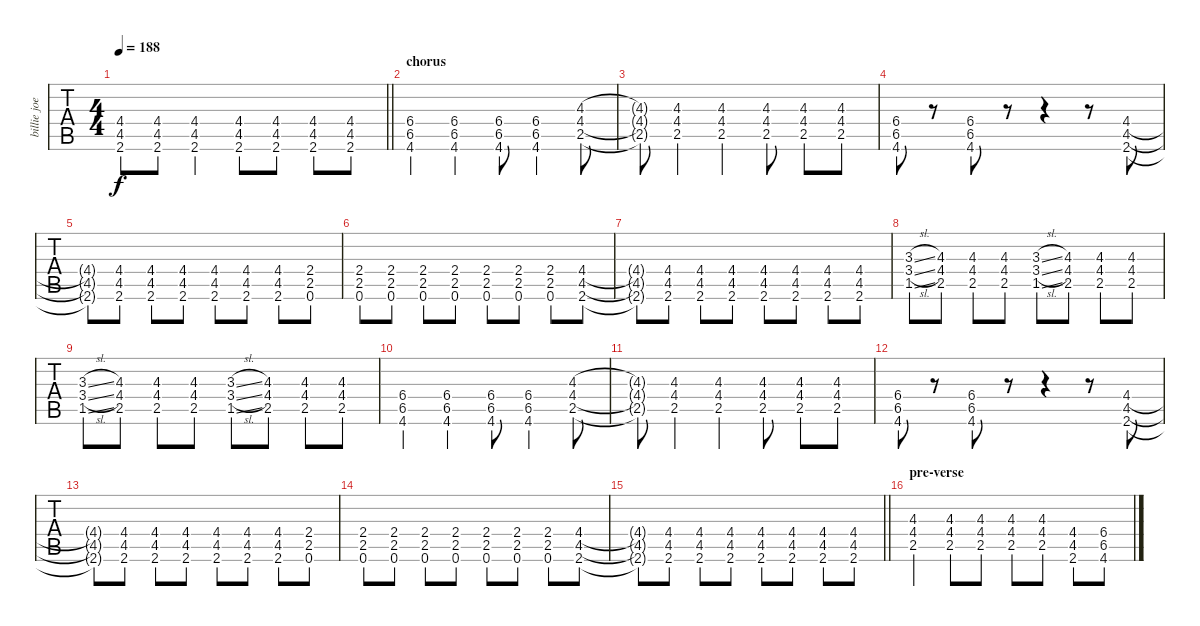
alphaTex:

\track ("billie joe - guitar" "billie joe") {instrument distortionguitar}
\staff {tabs}
\tuning (Eb4 Bb3 Gb3 Db3 Ab2 Eb2) {hide}
\ts (4 4)
\tempo 188
\clef g2
\barLineRight lightlight
\ks c
(4.4{t} 4.5{t} 2.6{t}).8{dy f} (4.4 4.5 2.6).8 (4.4 4.5 2.6).4 (4.4 4.5 2.6).8 (4.4 4.5 2.6).8 (4.4 4.5 2.6).8 (4.4 4.5 2.6).8 |
\section ("" "chorus")
(6.4 6.5 4.6).4 (6.4 6.5 4.6).4 (6.4 6.5 4.6).8 (6.4 6.5 4.6).4 (4.3 4.4 2.5).8 |
(4.3{t} 4.4{t} 2.5{t}).8 (4.3 4.4 2.5).4 (4.3 4.4 2.5).4 (4.3 4.4 2.5).8 (4.3 4.4 2.5).8 (4.3 4.4 2.5).8 |
(6.4 6.5 4.6).8 r.8 (6.4 6.5 4.6).8 r.8 r.4 r.8 (4.4 4.5 2.6).8 |
(4.4{t} 4.5{t} 2.6{t}).8 (4.4 4.5 2.6).8 (4.4 4.5 2.6).8 (4.4 4.5 2.6).8 (4.4 4.5 2.6).8 (4.4 4.5 2.6).8 (4.4 4.5 2.6).8 (2.4 2.5 0.6).8 |
(2.4 2.5 0.6).8 (2.4 2.5 0.6).8 (2.4 2.5 0.6).8 (2.4 2.5 0.6).8 (2.4 2.5 0.6).8 (2.4 2.5 0.6).8 (2.4 2.5 0.6).8 (4.4 4.5 2.6).8 |
(4.4{t} 4.5{t} 2.6{t}).8 (4.4 4.5 2.6).8 (4.4 4.5 2.6).8 (4.4 4.5 2.6).8 (4.4 4.5 2.6).8 (4.4 4.5 2.6).8 (4.4 4.5 2.6).8 (4.4 4.5 2.6).8 |
(3.3{sl} 3.4{sl} 1.5{sl}).8 (4.3 4.4 2.5).8 (4.3 4.4 2.5).8 (4.3 4.4 2.5).8 (3.3{sl} 3.4{sl} 1.5{sl}).8 (4.3 4.4 2.5).8 (4.3 4.4 2.5).8 (4.3 4.4 2.5).8 |
(3.3{sl} 3.4{sl} 1.5{sl}).8 (4.3 4.4 2.5).8 (4.3 4.4 2.5).8 (4.3 4.4 2.5).8 (3.3{sl} 3.4{sl} 1.5{sl}).8 (4.3 4.4 2.5).8 (4.3 4.4 2.5).8 (4.3 4.4 2.5).8 |
(6.4 6.5 4.6).4 (6.4 6.5 4.6).4 (6.4 6.5 4.6).8 (6.4 6.5 4.6).4 (4.3 4.4 2.5).8 |
(4.3{t} 4.4{t} 2.5{t}).8 (4.3 4.4 2.5).4 (4.3 4.4 2.5).4 (4.3 4.4 2.5).8 (4.3 4.4 2.5).8 (4.3 4.4 2.5).8 |
(6.4 6.5 4.6).8 r.8 (6.4 6.5 4.6).8 r.8 r.4 r.8 (4.4 4.5 2.6).8 |
(4.4{t} 4.5{t} 2.6{t}).8 (4.4 4.5 2.6).8 (4.4 4.5 2.6).8 (4.4 4.5 2.6).8 (4.4 4.5 2.6).8 (4.4 4.5 2.6).8 (4.4 4.5 2.6).8 (2.4 2.5 0.6).8 |
(2.4 2.5 0.6).8 (2.4 2.5 0.6).8 (2.4 2.5 0.6).8 (2.4 2.5 0.6).8 (2.4 2.5 0.6).8 (2.4 2.5 0.6).8 (2.4 2.5 0.6).8 (4.4 4.5 2.6).8 |
\barLineRight lightlight
(4.4{t} 4.5{t} 2.6{t}).8 (4.4 4.5 2.6).8 (4.4 4.5 2.6).8 (4.4 4.5 2.6).8 (4.4 4.5 2.6).8 (4.4 4.5 2.6).8 (4.4 4.5 2.6).8 (4.4 4.5 2.6).8 |
\section ("" "pre-verse")
(4.3 4.4 2.5).4 (4.3 4.4 2.5).8 (4.3 4.4 2.5).8 (4.3 4.4 2.5).8 (4.3 4.4 2.5).8 (4.4 4.5 2.6).8 (6.4 6.5 4.6).8
